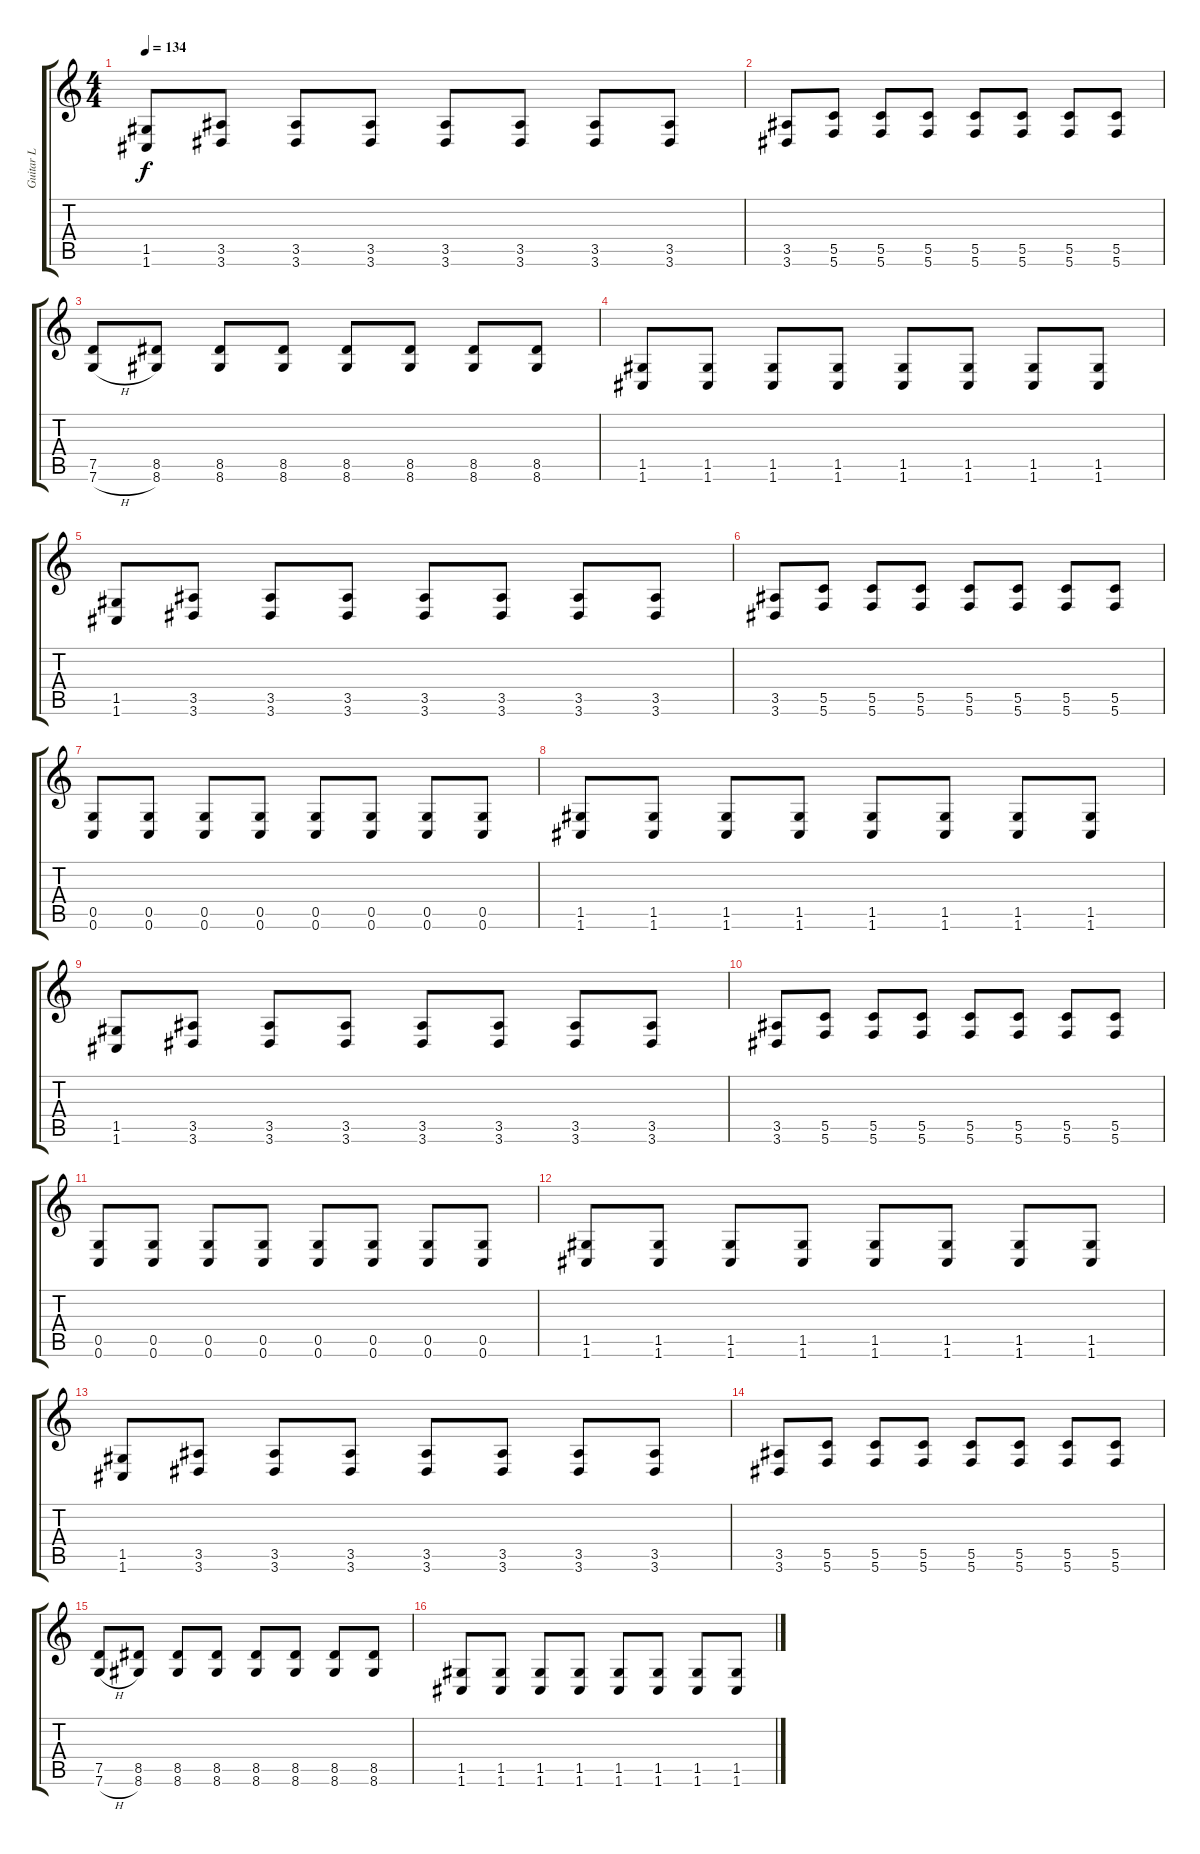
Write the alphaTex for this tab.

\track ("Guitar L" "Guitar L") {instrument overdrivenguitar}
\staff {score tabs}
\tuning (D4 A3 F3 C3 G2 C2) {hide}
\ts (4 4)
\tempo 134
\clef g2
\ks c
(1.5 1.6).8{dy f} (3.5 3.6).8 (3.5 3.6).8 (3.5 3.6).8 (3.5 3.6).8 (3.5 3.6).8 (3.5 3.6).8 (3.5 3.6).8 |
(3.5 3.6).8 (5.5 5.6).8 (5.5 5.6).8 (5.5 5.6).8 (5.5 5.6).8 (5.5 5.6).8 (5.5 5.6).8 (5.5 5.6).8 |
(7.5 7.6{h}).8 (8.5 8.6).8 (8.5 8.6).8 (8.5 8.6).8 (8.5 8.6).8 (8.5 8.6).8 (8.5 8.6).8 (8.5 8.6).8 |
(1.5 1.6).8 (1.5 1.6).8 (1.5 1.6).8 (1.5 1.6).8 (1.5 1.6).8 (1.5 1.6).8 (1.5 1.6).8 (1.5 1.6).8 |
(1.5 1.6).8 (3.5 3.6).8 (3.5 3.6).8 (3.5 3.6).8 (3.5 3.6).8 (3.5 3.6).8 (3.5 3.6).8 (3.5 3.6).8 |
(3.5 3.6).8 (5.5 5.6).8 (5.5 5.6).8 (5.5 5.6).8 (5.5 5.6).8 (5.5 5.6).8 (5.5 5.6).8 (5.5 5.6).8 |
(0.5 0.6).8 (0.5 0.6).8 (0.5 0.6).8 (0.5 0.6).8 (0.5 0.6).8 (0.5 0.6).8 (0.5 0.6).8 (0.5 0.6).8 |
(1.5 1.6).8 (1.5 1.6).8 (1.5 1.6).8 (1.5 1.6).8 (1.5 1.6).8 (1.5 1.6).8 (1.5 1.6).8 (1.5 1.6).8 |
(1.5 1.6).8 (3.5 3.6).8 (3.5 3.6).8 (3.5 3.6).8 (3.5 3.6).8 (3.5 3.6).8 (3.5 3.6).8 (3.5 3.6).8 |
(3.5 3.6).8 (5.5 5.6).8 (5.5 5.6).8 (5.5 5.6).8 (5.5 5.6).8 (5.5 5.6).8 (5.5 5.6).8 (5.5 5.6).8 |
(0.5 0.6).8 (0.5 0.6).8 (0.5 0.6).8 (0.5 0.6).8 (0.5 0.6).8 (0.5 0.6).8 (0.5 0.6).8 (0.5 0.6).8 |
(1.5 1.6).8 (1.5 1.6).8 (1.5 1.6).8 (1.5 1.6).8 (1.5 1.6).8 (1.5 1.6).8 (1.5 1.6).8 (1.5 1.6).8 |
(1.5 1.6).8 (3.5 3.6).8 (3.5 3.6).8 (3.5 3.6).8 (3.5 3.6).8 (3.5 3.6).8 (3.5 3.6).8 (3.5 3.6).8 |
(3.5 3.6).8 (5.5 5.6).8 (5.5 5.6).8 (5.5 5.6).8 (5.5 5.6).8 (5.5 5.6).8 (5.5 5.6).8 (5.5 5.6).8 |
(7.5 7.6{h}).8 (8.5 8.6).8 (8.5 8.6).8 (8.5 8.6).8 (8.5 8.6).8 (8.5 8.6).8 (8.5 8.6).8 (8.5 8.6).8 |
(1.5 1.6).8 (1.5 1.6).8 (1.5 1.6).8 (1.5 1.6).8 (1.5 1.6).8 (1.5 1.6).8 (1.5 1.6).8 (1.5 1.6).8
